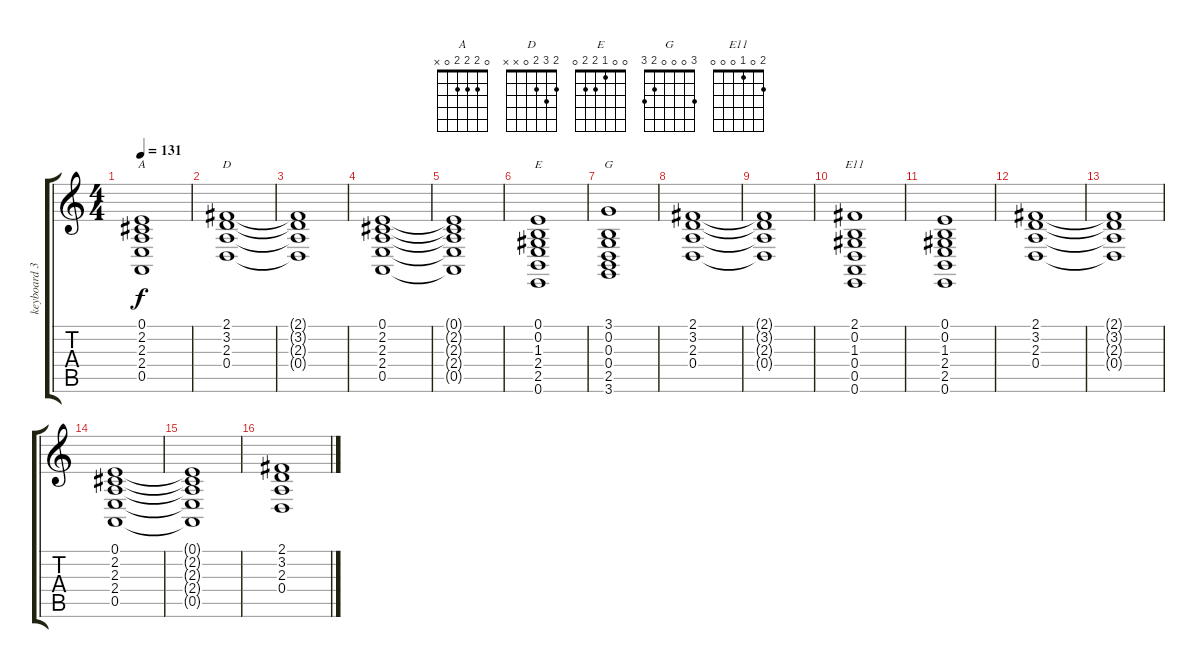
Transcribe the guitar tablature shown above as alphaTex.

\track ("keyboard 3" "keyboard 3") {instrument electricgrandpiano}
\staff {score tabs}
\tuning (E4 B3 G3 D3 A2 E2) {hide}
\chord ("A" 0 2 2 2 0 x)
\chord ("D" 2 3 2 0 x x)
\chord ("E" 0 0 1 2 2 0)
\chord ("G" 3 0 0 0 2 3)
\chord ("E11" 2 0 1 0 0 0)
\ts (4 4)
\tempo 131
\clef g2
\ks c
(0.1{t} 2.2{t} 2.3{t} 2.4{t} 0.5{t}).1{ch "A" dy f} |
(2.1 3.2 2.3 0.4).1{ch "D"} |
(2.1{t} 3.2{t} 2.3{t} 0.4{t}).1 |
(0.1 2.2 2.3 2.4 0.5).1 |
(0.1{t} 2.2{t} 2.3{t} 2.4{t} 0.5{t}).1 |
(0.1 0.2 1.3 2.4 2.5 0.6).1{ch "E"} |
(3.1 0.2 0.3 0.4 2.5 3.6).1{ch "G"} |
(2.1 3.2 2.3 0.4).1 |
(2.1{t} 3.2{t} 2.3{t} 0.4{t}).1 |
(2.1 0.2 1.3 0.4 0.5 0.6).1{ch "E11"} |
(0.1 0.2 1.3 2.4 2.5 0.6).1 |
(2.1 3.2 2.3 0.4).1 |
(2.1{t} 3.2{t} 2.3{t} 0.4{t}).1 |
(0.1 2.2 2.3 2.4 0.5).1 |
(0.1{t} 2.2{t} 2.3{t} 2.4{t} 0.5{t}).1 |
(2.1 3.2 2.3 0.4).1
